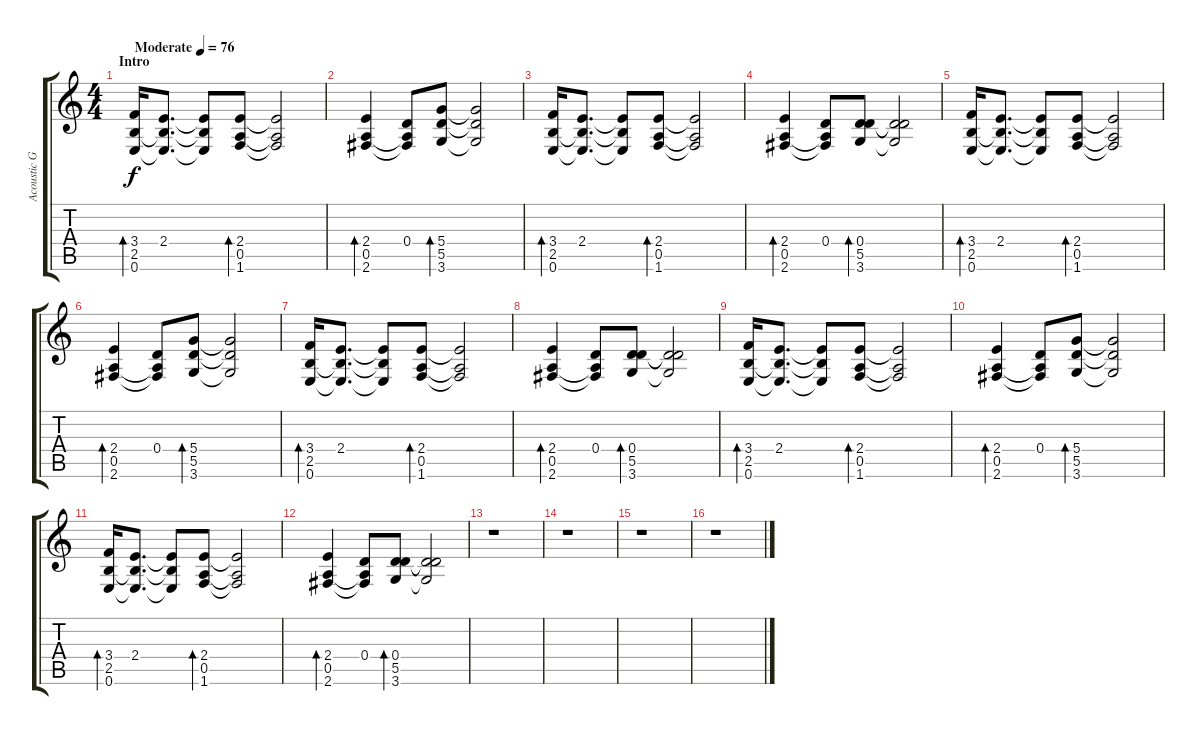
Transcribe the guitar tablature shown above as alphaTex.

\track ("Acoustic Guitar I" "Acoustic G") {instrument acousticguitarnylon}
\staff {score tabs}
\tuning (E4 B3 G3 D3 A2 E2) {hide}
\ts (4 4)
\section ("" "Intro")
\tempo (76 "Moderate")
\clef g2
\ks c
(3.4 2.5 0.6).16{bd 480 dy f instrument acousticguitarnylon} (2.4 2.5{t} 0.6{t}).8{d} (2.4{t} 2.5{t} 0.6{t}).8 (2.4 0.5 1.6).8{bd 480} (2.4{t} 0.5{t} 1.6{t}).2 |
(2.4 0.5 2.6).4{bd 240} (0.4 0.5{t} 2.6{t}).8 (5.4 5.5 3.6).8{bd 480} (5.4{t} 5.5{t} 3.6{t}).2 |
(3.4 2.5 0.6).16{bd 480} (2.4 2.5{t} 0.6{t}).8{d} (2.4{t} 2.5{t} 0.6{t}).8 (2.4 0.5 1.6).8{bd 480} (2.4{t} 0.5{t} 1.6{t}).2 |
(2.4 0.5 2.6).4{bd 240} (0.4 0.5{t} 2.6{t}).8 (0.4 5.5 3.6).8{bd 480} (0.4{t} 5.5{t} 3.6{t}).2 |
(3.4 2.5 0.6).16{bd 480} (2.4 2.5{t} 0.6{t}).8{d} (2.4{t} 2.5{t} 0.6{t}).8 (2.4 0.5 1.6).8{bd 480} (2.4{t} 0.5{t} 1.6{t}).2 |
(2.4 0.5 2.6).4{bd 240} (0.4 0.5{t} 2.6{t}).8 (5.4 5.5 3.6).8{bd 480} (5.4{t} 5.5{t} 3.6{t}).2 |
(3.4 2.5 0.6).16{bd 480} (2.4 2.5{t} 0.6{t}).8{d} (2.4{t} 2.5{t} 0.6{t}).8 (2.4 0.5 1.6).8{bd 480} (2.4{t} 0.5{t} 1.6{t}).2 |
(2.4 0.5 2.6).4{bd 240} (0.4 0.5{t} 2.6{t}).8 (0.4 5.5 3.6).8{bd 480} (0.4{t} 5.5{t} 3.6{t}).2 |
(3.4 2.5 0.6).16{bd 480} (2.4 2.5{t} 0.6{t}).8{d} (2.4{t} 2.5{t} 0.6{t}).8 (2.4 0.5 1.6).8{bd 480} (2.4{t} 0.5{t} 1.6{t}).2 |
(2.4 0.5 2.6).4{bd 240} (0.4 0.5{t} 2.6{t}).8 (5.4 5.5 3.6).8{bd 480} (5.4{t} 5.5{t} 3.6{t}).2 |
(3.4 2.5 0.6).16{bd 480} (2.4 2.5{t} 0.6{t}).8{d} (2.4{t} 2.5{t} 0.6{t}).8 (2.4 0.5 1.6).8{bd 480} (2.4{t} 0.5{t} 1.6{t}).2 |
(2.4 0.5 2.6).4{bd 240} (0.4 0.5{t} 2.6{t}).8 (0.4 5.5 3.6).8{bd 480} (0.4{t} 5.5{t} 3.6{t}).2 |
r.1 |
r.1 |
r.1 |
r.1
